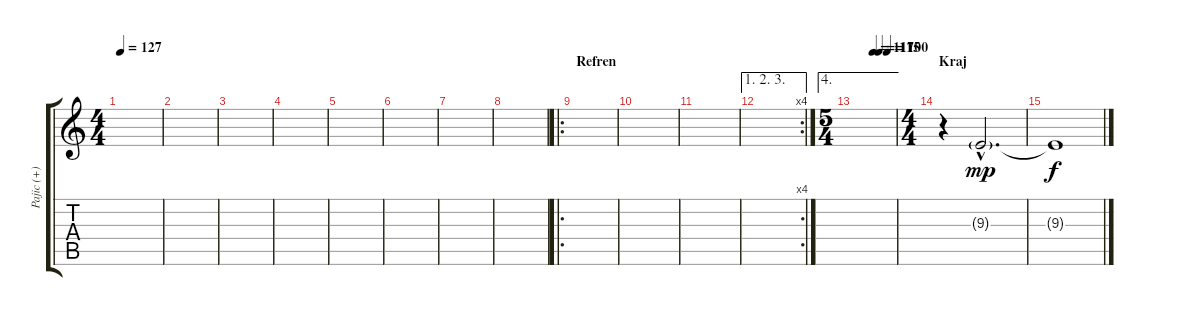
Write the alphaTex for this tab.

\track ("Pajic (+)" "Pajic (+)") {instrument reversecymbal}
\staff {score tabs}
\tuning (E4 B3 G3 D3 A2 E2) {hide}
\ts (4 4)
\tempo 127
\clef g2
\ks c
|
|
|
|
|
|
|
|
\ro
\section ("" "Refren")
|
|
|
\ae (1 2 3)
\rc 4
|
\ae 4
\ts (5 4)
\tempo (117 0.45)
\tempo (115 0.6)
\tempo (100 0.8)
|
\ts (4 4)
\section ("" "Kraj")
r.4 9.3{g hac}.2{d dy mp} |
9.3{t}.1{dy f}
